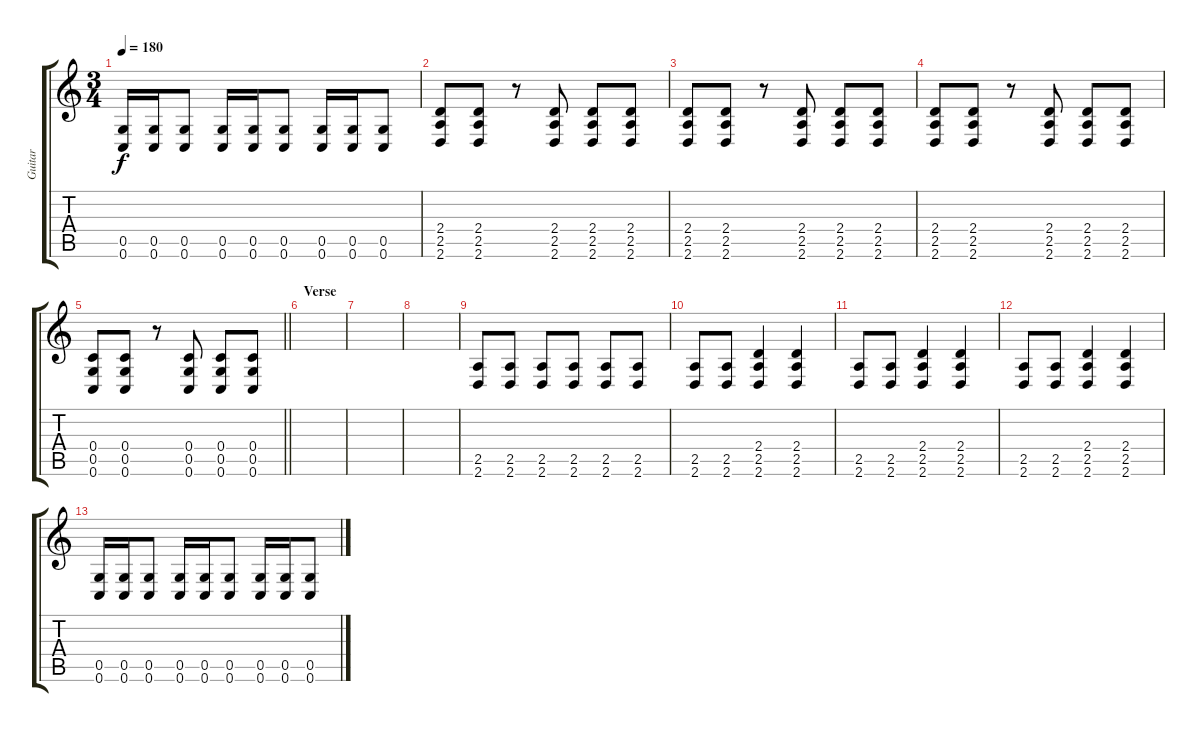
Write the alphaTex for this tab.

\track ("Guitar" "Guitar") {instrument distortionguitar}
\staff {score tabs}
\tuning (D4 A3 F3 C3 G2 C2) {hide}
\ts (3 4)
\tempo 180
\clef g2
\ks c
(0.5 0.6).16{dy f} (0.5 0.6).16 (0.5 0.6).8 (0.5 0.6).16 (0.5 0.6).16 (0.5 0.6).8 (0.5 0.6).16 (0.5 0.6).16 (0.5 0.6).8 |
(2.4 2.5 2.6).8 (2.4 2.5 2.6).8 r.8 (2.4 2.5 2.6).8 (2.4 2.5 2.6).8 (2.4 2.5 2.6).8 |
(2.4 2.5 2.6).8 (2.4 2.5 2.6).8 r.8 (2.4 2.5 2.6).8 (2.4 2.5 2.6).8 (2.4 2.5 2.6).8 |
(2.4 2.5 2.6).8 (2.4 2.5 2.6).8 r.8 (2.4 2.5 2.6).8 (2.4 2.5 2.6).8 (2.4 2.5 2.6).8 |
\barLineRight lightlight
(0.4 0.5 0.6).8 (0.4 0.5 0.6).8 r.8 (0.4 0.5 0.6).8 (0.4 0.5 0.6).8 (0.4 0.5 0.6).8 |
\section ("" "Verse")
|
|
|
(2.5 2.6).8 (2.5 2.6).8 (2.5 2.6).8 (2.5 2.6).8 (2.5 2.6).8 (2.5 2.6).8 |
(2.5 2.6).8 (2.5 2.6).8 (2.4 2.5 2.6).4 (2.4 2.5 2.6).4 |
(2.5 2.6).8 (2.5 2.6).8 (2.4 2.5 2.6).4 (2.4 2.5 2.6).4 |
(2.5 2.6).8 (2.5 2.6).8 (2.4 2.5 2.6).4 (2.4 2.5 2.6).4 |
(0.5 0.6).16 (0.5 0.6).16 (0.5 0.6).8 (0.5 0.6).16 (0.5 0.6).16 (0.5 0.6).8 (0.5 0.6).16 (0.5 0.6).16 (0.5 0.6).8
